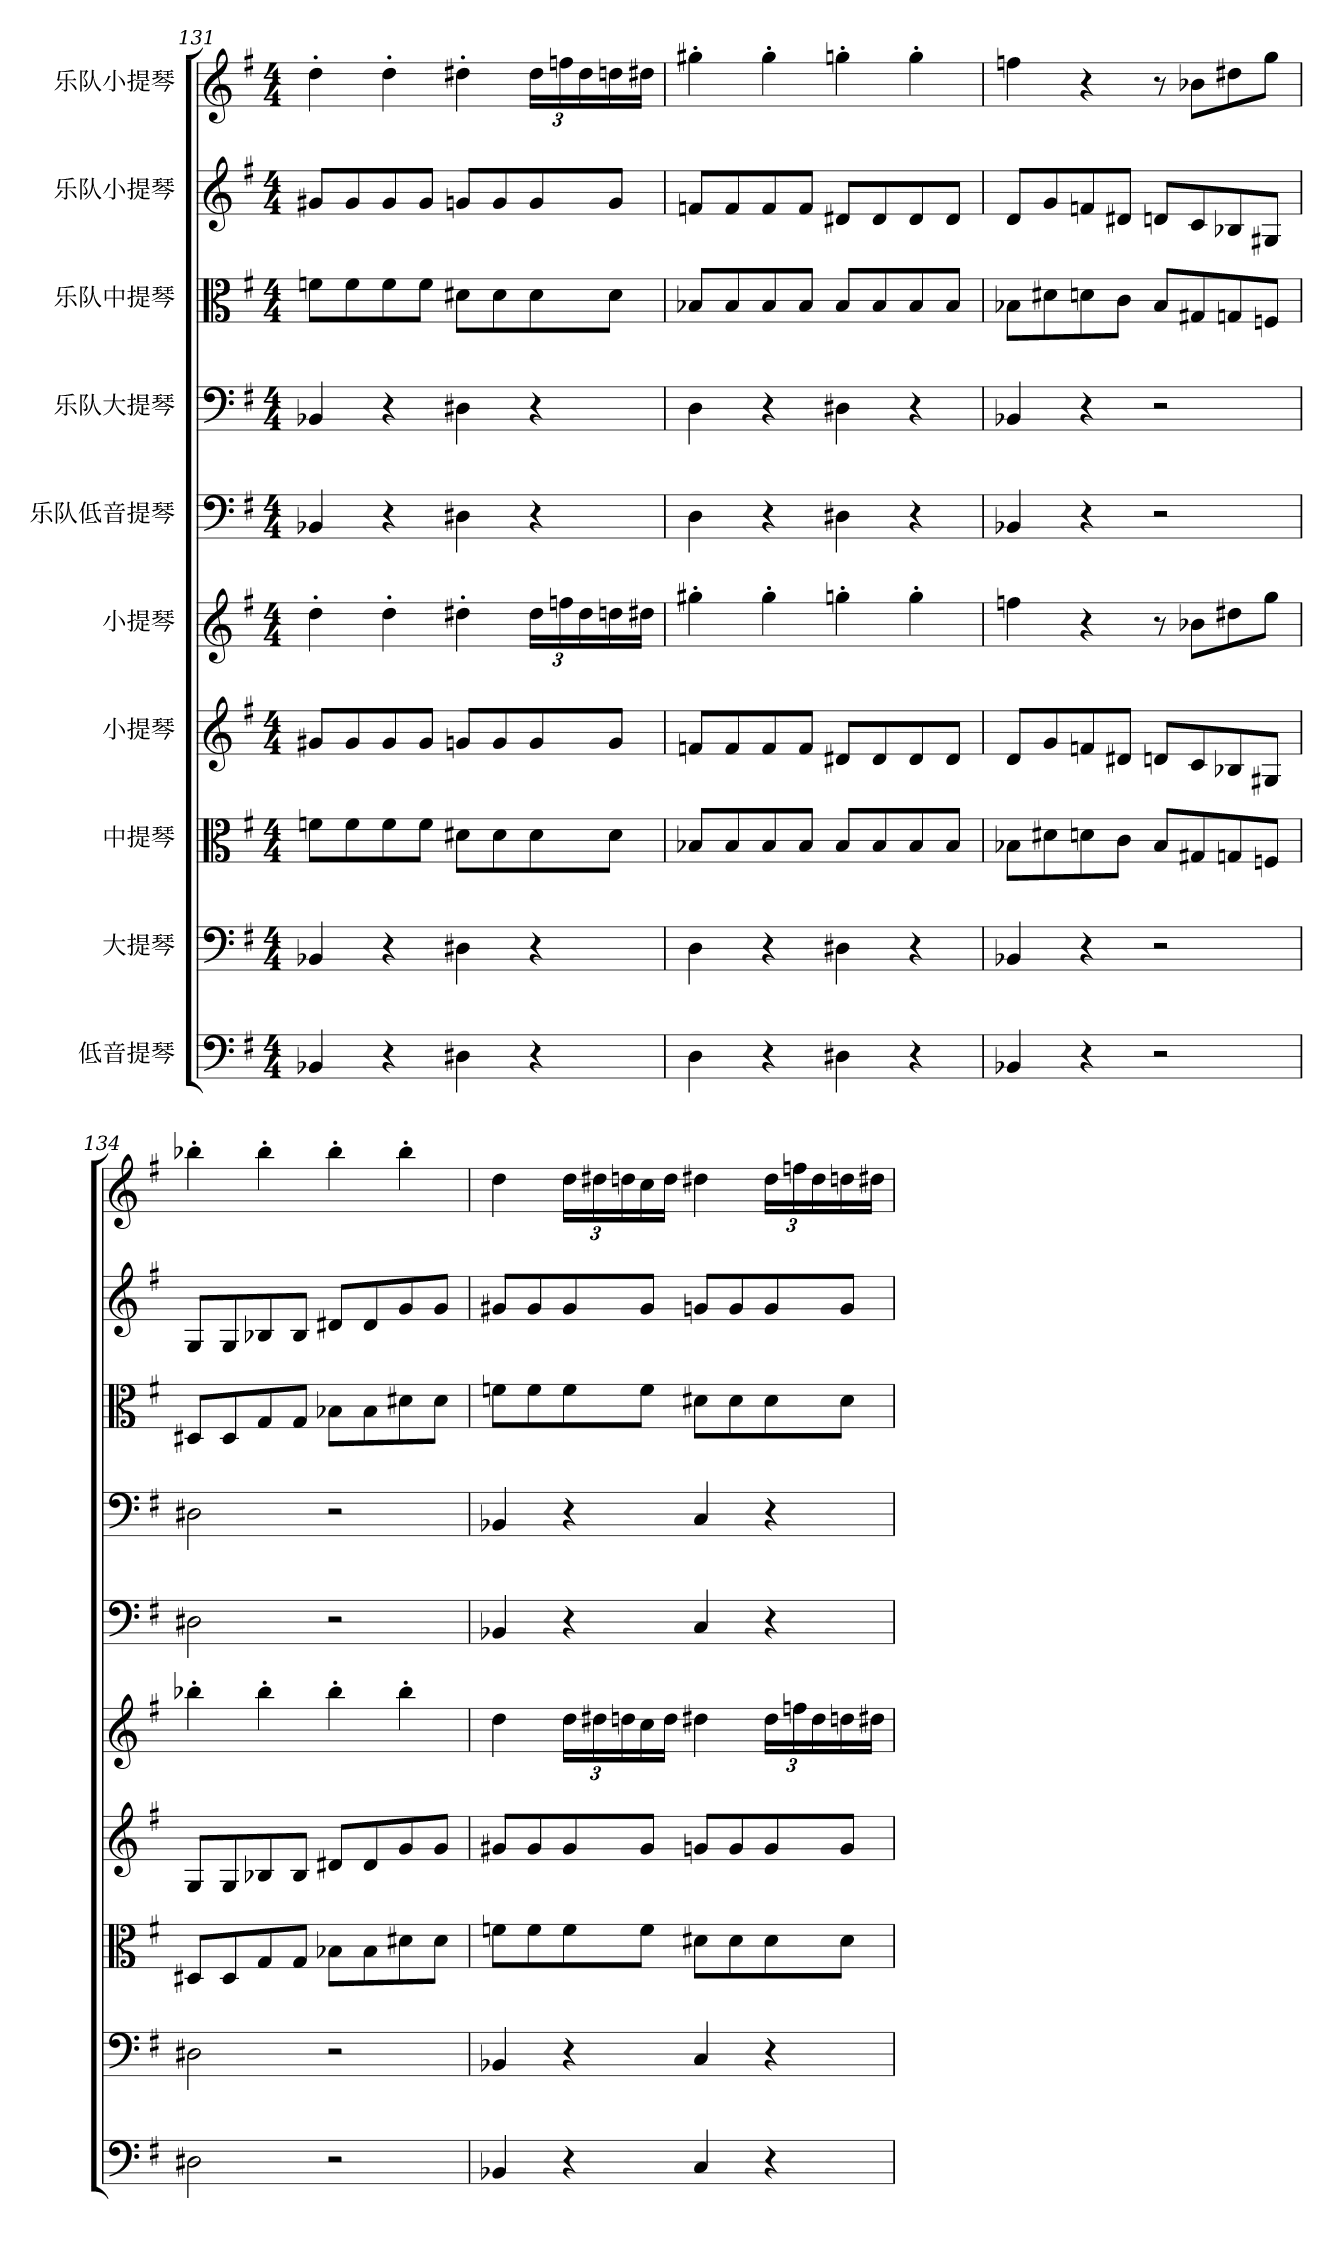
**kern	**kern	**kern	**kern	**kern	**kern	**kern	**kern	**kern	**kern
*part10	*part9	*part8	*part7	*part6	*part5	*part4	*part3	*part2	*part1
*staff10	*staff9	*staff8	*staff7	*staff6	*staff5	*staff4	*staff3	*staff2	*staff1
*I"低音提琴	*I"大提琴	*I"中提琴	*I"小提琴	*I"小提琴	*I"乐队低音提琴	*I"乐队大提琴	*I"乐队中提琴	*I"乐队小提琴	*I"乐队小提琴
!!LO:PB:g=z
*clefF4	*clefF4	*clefC3	*clefG2	*clefG2	*clefF4	*clefF4	*clefC3	*clefG2	*clefG2
*ITrd7c12	*	*	*	*	*ITrd7c12	*	*	*	*
*k[f#]	*k[f#]	*k[f#]	*k[f#]	*k[f#]	*k[f#]	*k[f#]	*k[f#]	*k[f#]	*k[f#]
*M4/4	*M4/4	*M4/4	*M4/4	*M4/4	*M4/4	*M4/4	*M4/4	*M4/4	*M4/4
=131	=131	=131	=131	=131	=131	=131	=131	=131	=131
4BBB-X/	4BB-X/	8fn\L	8g#X/L	4dd'\	4BBB-X/	4BB-X/	8fn\L	8g#X/L	4dd'\
.	.	8f\	8g#/	.	.	.	8f\	8g#/	.
4r	4r	8f\	8g#/	4dd'\	4r	4r	8f\	8g#/	4dd'\
.	.	8f\J	8g#/J	.	.	.	8f\J	8g#/J	.
4DD#X\	4D#X\	8d#X\L	8gn/L	4dd#X'\	4DD#X\	4D#X\	8d#X\L	8gn/L	4dd#X'\
.	.	8d#\	8g/	.	.	.	8d#\	8g/	.
*	*	*	*	*Xbrackettup	*	*	*	*	*Xbrackettup
4r	4r	8d#\	8g/	24dd#\LL	4r	4r	8d#\	8g/	24dd#\LL
.	.	.	.	24ffn\	.	.	.	.	24ffn\
.	.	.	.	24dd#\	.	.	.	.	24dd#\
.	.	8d#\J	8g/J	16ddn\	.	.	8d#\J	8g/J	16ddn\
.	.	.	.	16dd#X\JJ	.	.	.	.	16dd#X\JJ
=132	=132	=132	=132	=132	=132	=132	=132	=132	=132
4DD\	4D\	8B-X/L	8fn/L	4gg#X'\	4DD\	4D\	8B-X/L	8fn/L	4gg#X'\
.	.	8B-/	8f/	.	.	.	8B-/	8f/	.
4r	4r	8B-/	8f/	4gg#'\	4r	4r	8B-/	8f/	4gg#'\
.	.	8B-/J	8f/J	.	.	.	8B-/J	8f/J	.
4DD#X\	4D#X\	8B-/L	8d#X/L	4ggn'\	4DD#X\	4D#X\	8B-/L	8d#X/L	4ggn'\
.	.	8B-/	8d#/	.	.	.	8B-/	8d#/	.
4r	4r	8B-/	8d#/	4gg'\	4r	4r	8B-/	8d#/	4gg'\
.	.	8B-/J	8d#/J	.	.	.	8B-/J	8d#/J	.
=133	=133	=133	=133	=133	=133	=133	=133	=133	=133
4BBB-X/	4BB-X/	8B-X\L	8d/L	4ffn\	4BBB-X/	4BB-X/	8B-X\L	8d/L	4ffn\
.	.	8d#X\	8g/	.	.	.	8d#X\	8g/	.
4r	4r	8dn\	8fn/	4r	4r	4r	8dn\	8fn/	4r
.	.	8c\J	8d#X/J	.	.	.	8c\J	8d#X/J	.
2r	2r	8B-/L	8dn/L	8r	2r	2r	8B-/L	8dn/L	8r
.	.	8G#X/	8c/	8b-X\L	.	.	8G#X/	8c/	8b-X\L
.	.	8Gn/	8B-X/	8dd#X\	.	.	8Gn/	8B-X/	8dd#X\
.	.	8Fn/J	8G#X/J	8gg\J	.	.	8Fn/J	8G#X/J	8gg\J
!!LO:PB:g=z
=134	=134	=134	=134	=134	=134	=134	=134	=134	=134
2DD#X\	2D#X\	8D#X/L	8G/L	4bb-X'\	2DD#X\	2D#X\	8D#X/L	8G/L	4bb-X'\
.	.	8D#/	8G/	.	.	.	8D#/	8G/	.
.	.	8G/	8B-X/	4bb-'\	.	.	8G/	8B-X/	4bb-'\
.	.	8G/J	8B-/J	.	.	.	8G/J	8B-/J	.
2r	2r	8B-X\L	8d#X/L	4bb-'\	2r	2r	8B-X\L	8d#X/L	4bb-'\
.	.	8B-\	8d#/	.	.	.	8B-\	8d#/	.
.	.	8d#X\	8g/	4bb-'\	.	.	8d#X\	8g/	4bb-'\
.	.	8d#\J	8g/J	.	.	.	8d#\J	8g/J	.
=135	=135	=135	=135	=135	=135	=135	=135	=135	=135
4BBB-X/	4BB-X/	8fn\L	8g#X/L	4dd\	4BBB-X/	4BB-X/	8fn\L	8g#X/L	4dd\
.	.	8f\	8g#/	.	.	.	8f\	8g#/	.
4r	4r	8f\	8g#/	24dd\LL	4r	4r	8f\	8g#/	24dd\LL
.	.	.	.	24dd#X\	.	.	.	.	24dd#X\
.	.	.	.	24ddn\	.	.	.	.	24ddn\
.	.	8f\J	8g#/J	16cc\	.	.	8f\J	8g#/J	16cc\
.	.	.	.	16dd\JJ	.	.	.	.	16dd\JJ
4CC/	4C/	8d#X\L	8gn/L	4dd#X\	4CC/	4C/	8d#X\L	8gn/L	4dd#X\
.	.	8d#\	8g/	.	.	.	8d#\	8g/	.
4r	4r	8d#\	8g/	24dd#\LL	4r	4r	8d#\	8g/	24dd#\LL
.	.	.	.	24ffn\	.	.	.	.	24ffn\
.	.	.	.	24dd#\	.	.	.	.	24dd#\
.	.	8d#\J	8g/J	16ddn\	.	.	8d#\J	8g/J	16ddn\
.	.	.	.	16dd#X\JJ	.	.	.	.	16dd#X\JJ
=	=	=	=	=	=	=	=	=	=
*-	*-	*-	*-	*-	*-	*-	*-	*-	*-
